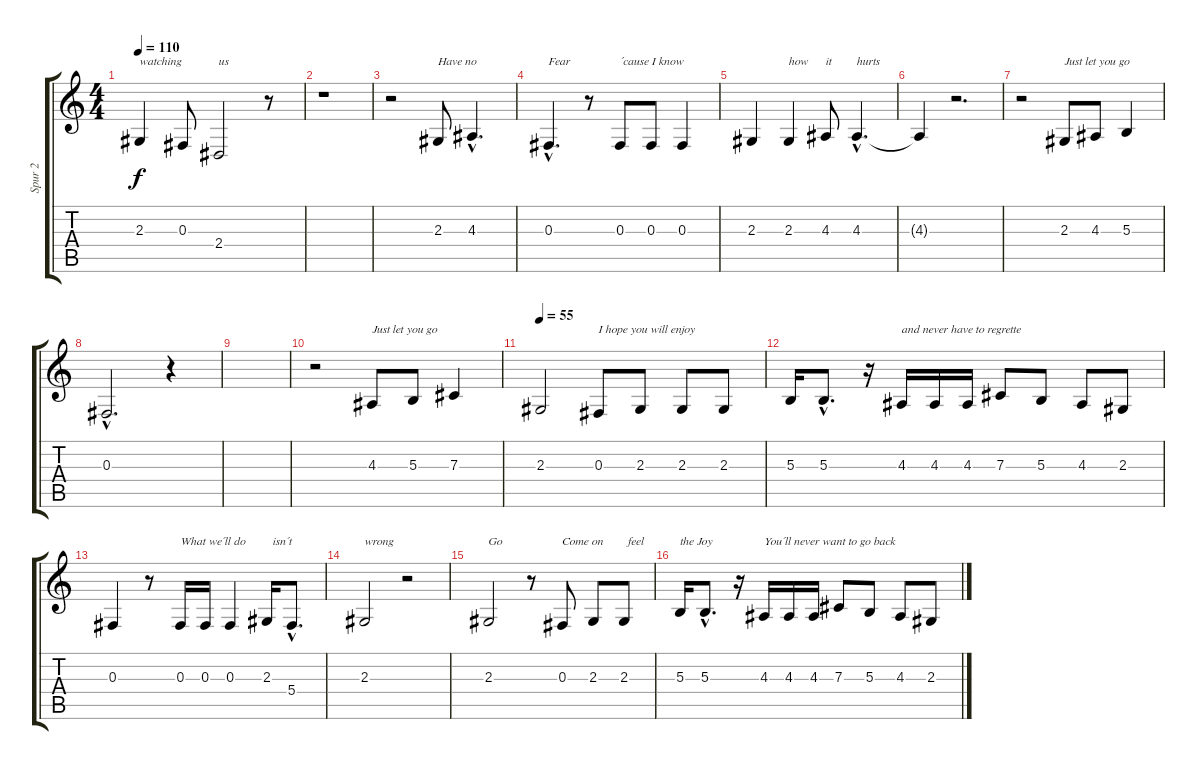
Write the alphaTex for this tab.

\track ("Spur 2" "Spur 2") {instrument lead6voice}
\staff {score tabs}
\tuning (Eb4 Bb3 Gb3 Db3 Ab2 Eb2) {hide}
\ts (4 4)
\tempo 110
\clef g2
\ks c
2.3.4{txt "watching" dy f} 0.3.8 2.4.2{txt "us"} r.8 |
r.1 |
r.2 2.3.8{txt "Have no"} 4.3{hac}.4{d} |
0.3{hac}.4{d txt "Fear"} r.8 0.3.8{txt "´cause I know"} 0.3.8 0.3.4 |
2.3.4 2.3.4{txt "how"} 4.3.8{txt "it"} 4.3{hac}.4{d txt "hurts"} |
4.3{t}.4 r.2{d} |
r.2 2.3.8{txt "Just let you go"} 4.3.8 5.3.4 |
0.3{hac}.2{d} r.4 |
|
r.2 4.3.8{txt "Just let you go"} 5.3.8 7.3.4 |
\tempo 55
2.3.2 0.3.8{txt "I hope you will enjoy"} 2.3.8 2.3.8 2.3.8 |
5.3.16 5.3{hac}.8{d} r.16 4.3.16{txt "and never have to regrette"} 4.3.16 4.3.16 7.3.8 5.3.8 4.3.8 2.3.8 |
0.3.4 r.8 0.3.16{txt "What we´ll do"} 0.3.16 0.3.4 2.3.16{txt "  isn´t"} 5.4{hac}.8{d} |
2.3.2{txt "wrong"} r.2 |
2.3.2{txt "Go"} r.8 0.3.8{txt "Come on"} 2.3.8 2.3.8{txt " feel"} |
5.3.16{txt "the Joy"} 5.3{hac}.8{d} r.16 4.3.16{txt "You´ll never want to go back"} 4.3.16 4.3.16 7.3.8 5.3.8 4.3.8 2.3.8
